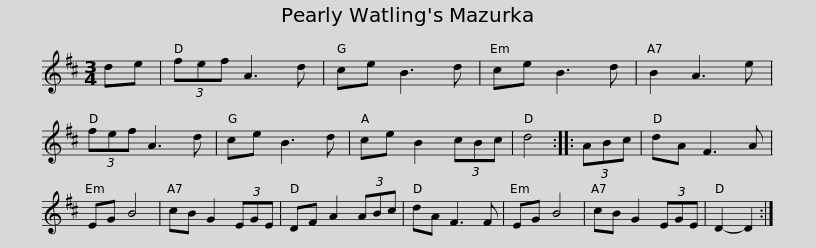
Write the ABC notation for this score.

X:1
L:1/8
M:3/4
I:linebreak $
K:D
V:1 treble
V:1
 de | (3fef A3 d | ce B3 d | ce B3 d | B2 A3 e | %5
 (3fef A3 d | ce B3 d | ce B2 (3cBc | d4 :: (3ABc |$ %10
 dA F3 A | EG B4 | cB G2 (3EGE | DF A2 (3ABc | dA F3 F | %15
 EG B4 | cB G2 (3EGE | D2- D2 :| %18
